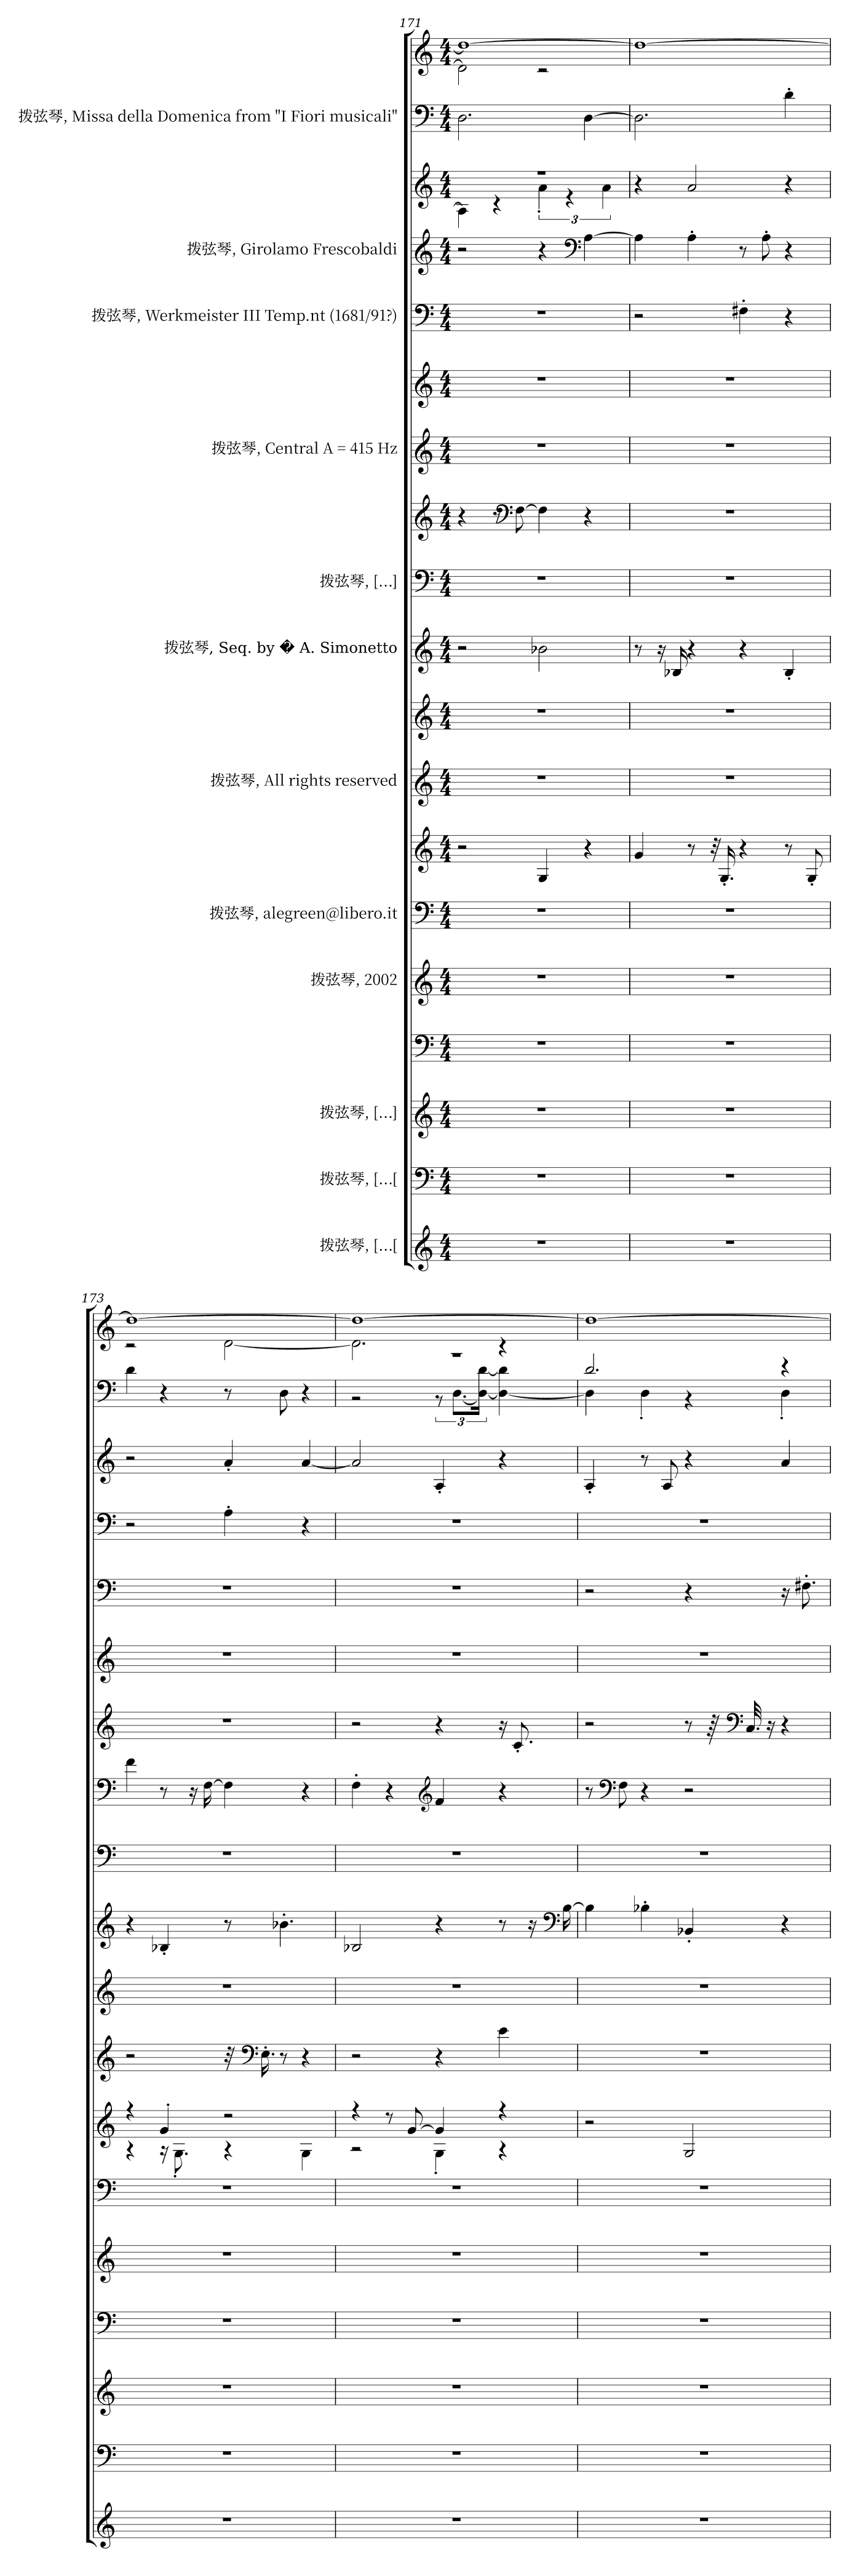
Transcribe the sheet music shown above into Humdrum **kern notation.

**kern	**kern	**kern	**kern	**kern	**kern	**kern	**kern	**kern	**kern	**kern	**kern	**kern	**kern	**kern	**kern	**kern	**kern	**kern
*part12	*part11	*part10	*part10	*part9	*part8	*part8	*part7	*part7	*part6	*part5	*part5	*part4	*part4	*part3	*part2	*part2	*part1	*part1
*staff19	*staff18	*staff17	*staff16	*staff15	*staff14	*staff13	*staff12	*staff11	*staff10	*staff9	*staff8	*staff7	*staff6	*staff5	*staff4	*staff3	*staff2	*staff1
*I"拨弦琴, [...[	*I"拨弦琴, [...[	*I"拨弦琴, [...]	*	*I"拨弦琴, 2002	*I"拨弦琴, alegreen@libero.it	*	*I"拨弦琴, All rights reserved	*	*I"拨弦琴, Seq. by � A. Simonetto	*I"拨弦琴, [...]	*	*I"拨弦琴, Central A = 415 Hz	*	*I"拨弦琴, Werkmeister III Temp.nt (1681/91?)	*I"拨弦琴, Girolamo Frescobaldi	*	*I"拨弦琴, Missa della Domenica from &quot;I Fiori musicali&quot;	*
*clefG2	*clefF4	*clefG2	*clefF4	*clefG2	*clefF4	*clefG2	*clefG2	*clefG2	*clefG2	*clefF4	*clefG2	*clefG2	*clefG2	*clefF4	*clefG2	*clefG2	*clefF4	*clefG2
*k[]	*k[]	*k[]	*k[]	*k[]	*k[]	*k[]	*k[]	*k[]	*k[]	*k[]	*k[]	*k[]	*k[]	*k[]	*k[]	*k[]	*k[]	*k[]
*M4/4	*M4/4	*M4/4	*M4/4	*M4/4	*M4/4	*M4/4	*M4/4	*M4/4	*M4/4	*M4/4	*M4/4	*M4/4	*M4/4	*M4/4	*M4/4	*M4/4	*M4/4	*M4/4
=171	=171	=171	=171	=171	=171	=171	=171	=171	=171	=171	=171	=171	=171	=171	=171	=171	=171	=171
*	*	*	*	*	*	*	*	*	*	*	*	*	*	*	*	*^	*	*^
1r	1r	1r	1r	1r	1r	2r	1r	1r	2r	1r	4r	1r	1r	1r	2r	1r	4A\]	2.D\	1dd_	2d\]
.	.	.	.	.	.	.	.	.	.	.	8r	.	.	.	.	.	4r	.	.	.
*	*	*	*	*	*	*	*	*	*	*	*clefF4	*	*	*	*	*	*	*	*	*
.	.	.	.	.	.	.	.	.	.	.	[8F\	.	.	.	.	.	.	.	.	.
.	.	.	.	.	.	4G/	.	.	2b-X\	.	4F\]	.	.	.	4r	.	6a'\	.	.	2r
.	.	.	.	.	.	.	.	.	.	.	.	.	.	.	.	.	6r	.	.	.
*	*	*	*	*	*	*	*	*	*	*	*	*	*	*	*clefF4	*	*	*	*	*
.	.	.	.	.	.	4r	.	.	.	.	4r	.	.	.	[4A\	.	.	[4D\	.	.
.	.	.	.	.	.	.	.	.	.	.	.	.	.	.	.	.	6a\	.	.	.
*	*	*	*	*	*	*	*	*	*	*	*	*	*	*	*	*v	*v	*	*v	*v
!!LO:PB:g=z
=172	=172	=172	=172	=172	=172	=172	=172	=172	=172	=172	=172	=172	=172	=172	=172	=172	=172	=172
1r	1r	1r	1r	1r	1r	4g/	1r	1r	8r	1r	1r	1r	1r	2r	4A\]	4r	2.D\]	1dd_
.	.	.	.	.	.	.	.	.	16r	.	.	.	.	.	.	.	.	.
.	.	.	.	.	.	.	.	.	16B-X/	.	.	.	.	.	.	.	.	.
.	.	.	.	.	.	8r	.	.	4r	.	.	.	.	.	4A'\	2a/	.	.
.	.	.	.	.	.	32r	.	.	.	.	.	.	.	.	.	.	.	.
.	.	.	.	.	.	16.G'/	.	.	.	.	.	.	.	.	.	.	.	.
.	.	.	.	.	.	4r	.	.	4r	.	.	.	.	4F#X'\	8r	.	.	.
.	.	.	.	.	.	.	.	.	.	.	.	.	.	.	8A'\	.	.	.
.	.	.	.	.	.	8r	.	.	4B-'/	.	.	.	.	4r	4r	4r	4d'\	.
.	.	.	.	.	.	8G'/	.	.	.	.	.	.	.	.	.	.	.	.
=173	=173	=173	=173	=173	=173	=173	=173	=173	=173	=173	=173	=173	=173	=173	=173	=173	=173	=173
*	*	*	*	*	*	*^	*	*	*	*	*	*	*	*	*	*	*	*^
1r	1r	1r	1r	1r	1r	4r	4r	2r	1r	4r	1r	4f\	1r	1r	1r	2r	2r	4d\	1dd_	2r
.	.	.	.	.	.	4g'/	16r	.	.	4B-X'/	.	8r	.	.	.	.	.	4r	.	.
.	.	.	.	.	.	.	8.G'\	.	.	.	.	.	.	.	.	.	.	.	.	.
.	.	.	.	.	.	.	.	.	.	.	.	16r	.	.	.	.	.	.	.	.
.	.	.	.	.	.	.	.	.	.	.	.	[16F\	.	.	.	.	.	.	.	.
.	.	.	.	.	.	2r	4r	32r	.	8r	.	4F\]	.	.	.	4A'\	4a'/	8r	.	[2d\
*	*	*	*	*	*	*	*	*clefF4	*	*	*	*	*	*	*	*	*	*	*	*
.	.	.	.	.	.	.	.	16.E'\	.	.	.	.	.	.	.	.	.	.	.	.
.	.	.	.	.	.	.	.	8r	.	4.b-X'\	.	.	.	.	.	.	.	8D\	.	.
.	.	.	.	.	.	.	4G\	4r	.	.	.	4r	.	.	.	4r	[4a/	4r	.	.
=174	=174	=174	=174	=174	=174	=174	=174	=174	=174	=174	=174	=174	=174	=174	=174	=174	=174	=174	=174	=174
*	*	*	*	*	*	*	*	*	*	*	*	*	*	*	*	*	*	*^	*	*
1r	1r	1r	1r	1r	1r	4r	2r	2r	1r	2B-X/	1r	4F'\	2r	1r	1r	1r	2a/]	1r	2r	1dd_	2.d\]
.	.	.	.	.	.	8r	.	.	.	.	.	4r	.	.	.	.	.	.	.	.	.
.	.	.	.	.	.	[8g/	.	.	.	.	.	.	.	.	.	.	.	.	.	.	.
*	*	*	*	*	*	*	*	*	*	*	*	*clefG2	*	*	*	*	*	*	*	*	*
.	.	.	.	.	.	4g/]	4G'\	4r	.	4r	.	4f/	4r	.	.	.	4A'/	.	12r	.	.
.	.	.	.	.	.	.	.	.	.	.	.	.	.	.	.	.	.	.	[12.D\L	.	.
.	.	.	.	.	.	.	.	.	.	.	.	.	.	.	.	.	.	.	24D\_ [24d\Jk	.	.
.	.	.	.	.	.	4r	4r	4e\	.	8r	.	4r	16r	.	.	.	4r	.	4D\_ 4d\]	.	4r
.	.	.	.	.	.	.	.	.	.	.	.	.	8.c'/	.	.	.	.	.	.	.	.
.	.	.	.	.	.	.	.	.	.	16r	.	.	.	.	.	.	.	.	.	.	.
*	*	*	*	*	*	*	*	*	*	*clefF4	*	*	*	*	*	*	*	*	*	*	*
.	.	.	.	.	.	.	.	.	.	[16B-\	.	.	.	.	.	.	.	.	.	.	.
*	*	*	*	*	*	*v	*v	*	*	*	*	*	*	*	*	*	*	*	*	*v	*v
!!LO:PB:g=z
=175	=175	=175	=175	=175	=175	=175	=175	=175	=175	=175	=175	=175	=175	=175	=175	=175	=175	=175	=175
1r	1r	1r	1r	1r	1r	2r	1r	1r	4B-\]	1r	8r	2r	1r	2r	1r	4A'/	2.d/	4D\]	1dd_
*	*	*	*	*	*	*	*	*	*	*	*clefF4	*	*	*	*	*	*	*	*
.	.	.	.	.	.	.	.	.	.	.	8F\	.	.	.	.	.	.	.	.
.	.	.	.	.	.	.	.	.	4B-X'\	.	4r	.	.	.	.	8r	.	4D'\	.
.	.	.	.	.	.	.	.	.	.	.	.	.	.	.	.	8A/	.	.	.
.	.	.	.	.	.	2G/	.	.	4BB-X'/	.	2r	8r	.	4r	.	4r	.	4r	.
.	.	.	.	.	.	.	.	.	.	.	.	64r	.	.	.	.	.	.	.
*	*	*	*	*	*	*	*	*	*	*	*	*clefF4	*	*	*	*	*	*	*
.	.	.	.	.	.	.	.	.	.	.	.	32.C/	.	.	.	.	.	.	.
.	.	.	.	.	.	.	.	.	.	.	.	16r	.	.	.	.	.	.	.
.	.	.	.	.	.	.	.	.	4r	.	.	4r	.	16r	.	4a/	4r	4D'\	.
.	.	.	.	.	.	.	.	.	.	.	.	.	.	8.F#X'\	.	.	.	.	.
*	*	*	*	*	*	*	*	*	*	*	*	*	*	*	*	*	*v	*v	*
=	=	=	=	=	=	=	=	=	=	=	=	=	=	=	=	=	=	=
*-	*-	*-	*-	*-	*-	*-	*-	*-	*-	*-	*-	*-	*-	*-	*-	*-	*-	*-
